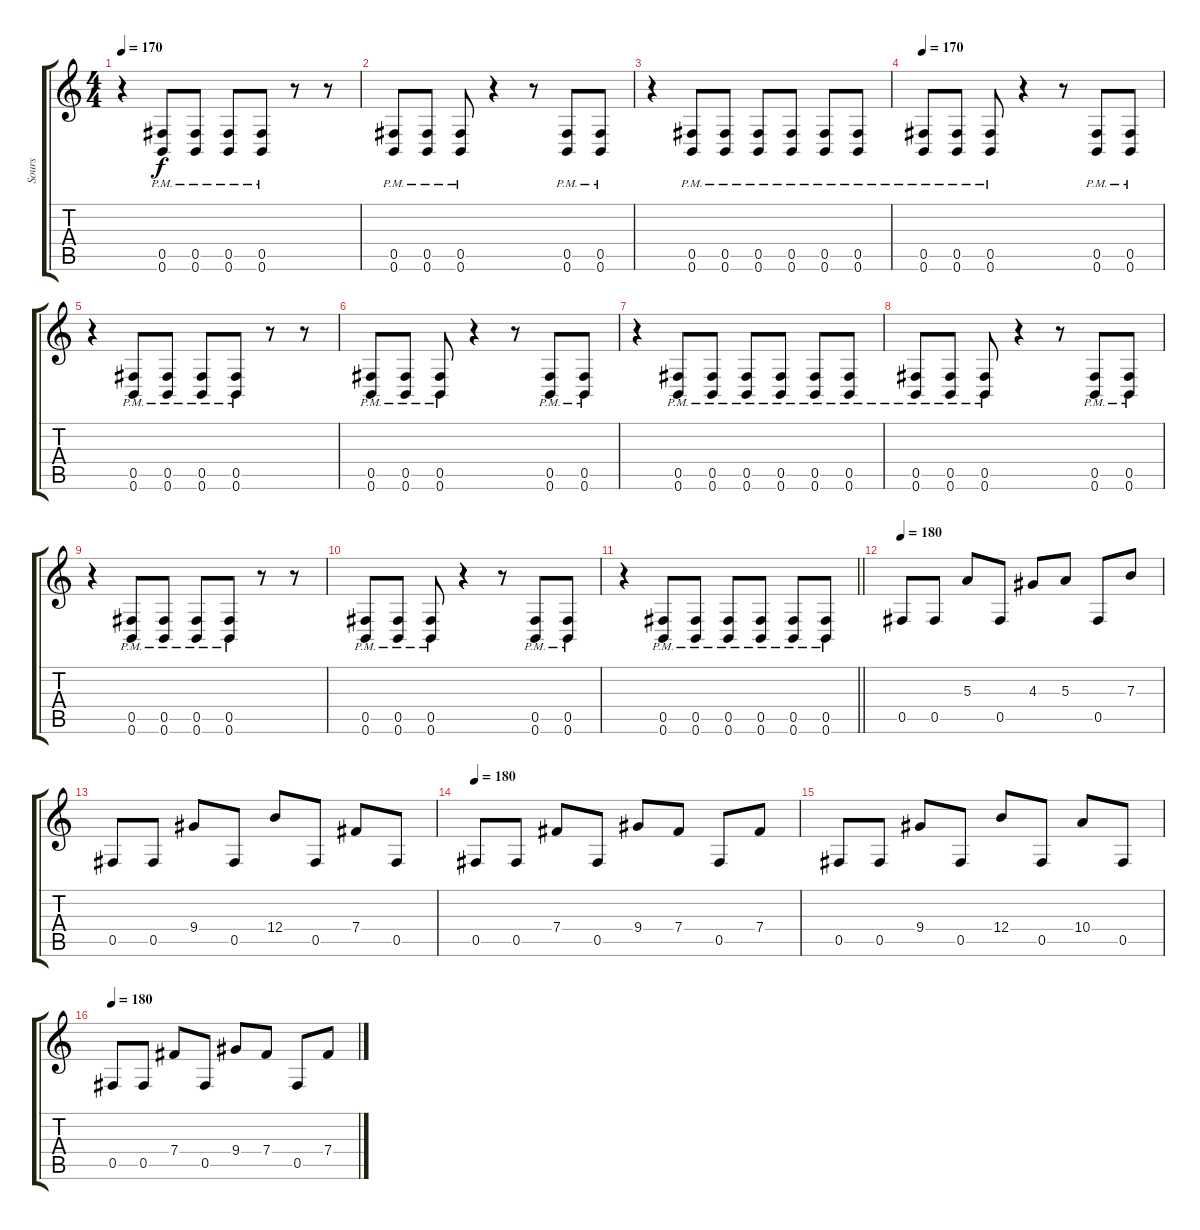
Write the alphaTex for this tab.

\track ("Sours" "Sours") {instrument overdrivenguitar}
\staff {score tabs}
\tuning (Db4 Ab3 E3 B2 Gb2 B1) {hide}
\ts (4 4)
\tempo 170
\clef g2
\ks c
r.4{dy f} (0.5{pm} 0.6{pm}).8 (0.5{pm} 0.6{pm}).8 (0.5{pm} 0.6{pm}).8 (0.5{pm} 0.6{pm}).8 r.8 r.8 |
(0.5{pm} 0.6{pm}).8 (0.5{pm} 0.6{pm}).8 (0.5{pm} 0.6{pm}).8 r.4 r.8 (0.5{pm} 0.6{pm}).8 (0.5{pm} 0.6{pm}).8 |
r.4 (0.5{pm} 0.6{pm}).8 (0.5{pm} 0.6{pm}).8 (0.5{pm} 0.6{pm}).8 (0.5{pm} 0.6{pm}).8 (0.5{pm} 0.6{pm}).8 (0.5 0.6{pm}).8 |
\tempo 170
(0.5{pm} 0.6{pm}).8 (0.5{pm} 0.6{pm}).8 (0.5{pm} 0.6{pm}).8 r.4 r.8 (0.5{pm} 0.6{pm}).8 (0.5{pm} 0.6{pm}).8 |
r.4 (0.5{pm} 0.6{pm}).8 (0.5{pm} 0.6{pm}).8 (0.5{pm} 0.6{pm}).8 (0.5{pm} 0.6{pm}).8 r.8 r.8 |
(0.5{pm} 0.6{pm}).8 (0.5{pm} 0.6{pm}).8 (0.5{pm} 0.6{pm}).8 r.4 r.8 (0.5{pm} 0.6{pm}).8 (0.5{pm} 0.6{pm}).8 |
r.4 (0.5{pm} 0.6{pm}).8 (0.5{pm} 0.6{pm}).8 (0.5{pm} 0.6{pm}).8 (0.5{pm} 0.6{pm}).8 (0.5{pm} 0.6{pm}).8 (0.5 0.6{pm}).8 |
(0.5{pm} 0.6{pm}).8 (0.5{pm} 0.6{pm}).8 (0.5{pm} 0.6{pm}).8 r.4 r.8 (0.5{pm} 0.6{pm}).8 (0.5{pm} 0.6{pm}).8 |
r.4 (0.5{pm} 0.6{pm}).8 (0.5{pm} 0.6{pm}).8 (0.5{pm} 0.6{pm}).8 (0.5{pm} 0.6{pm}).8 r.8 r.8 |
(0.5{pm} 0.6{pm}).8 (0.5{pm} 0.6{pm}).8 (0.5{pm} 0.6{pm}).8 r.4 r.8 (0.5{pm} 0.6{pm}).8 (0.5{pm} 0.6{pm}).8 |
\barLineRight lightlight
r.4 (0.5{pm} 0.6{pm}).8 (0.5{pm} 0.6{pm}).8 (0.5{pm} 0.6{pm}).8 (0.5{pm} 0.6{pm}).8 (0.5{pm} 0.6{pm}).8 (0.5 0.6{pm}).8 |
\section ("" "")
\tempo 170
\tempo 180
0.5.8 0.5.8 5.3.8 0.5.8 4.3.8 5.3.8 0.5.8 7.3.8 |
0.5.8 0.5.8 9.4.8 0.5.8 12.4.8 0.5.8 7.4.8 0.5.8 |
\tempo 170
\tempo 180
0.5.8 0.5.8 7.4.8 0.5.8 9.4.8 7.4.8 0.5.8 7.4.8 |
0.5.8 0.5.8 9.4.8 0.5.8 12.4.8 0.5.8 10.4.8 0.5.8 |
\tempo 170
\tempo 180
0.5.8 0.5.8 7.4.8 0.5.8 9.4.8 7.4.8 0.5.8 7.4.8
